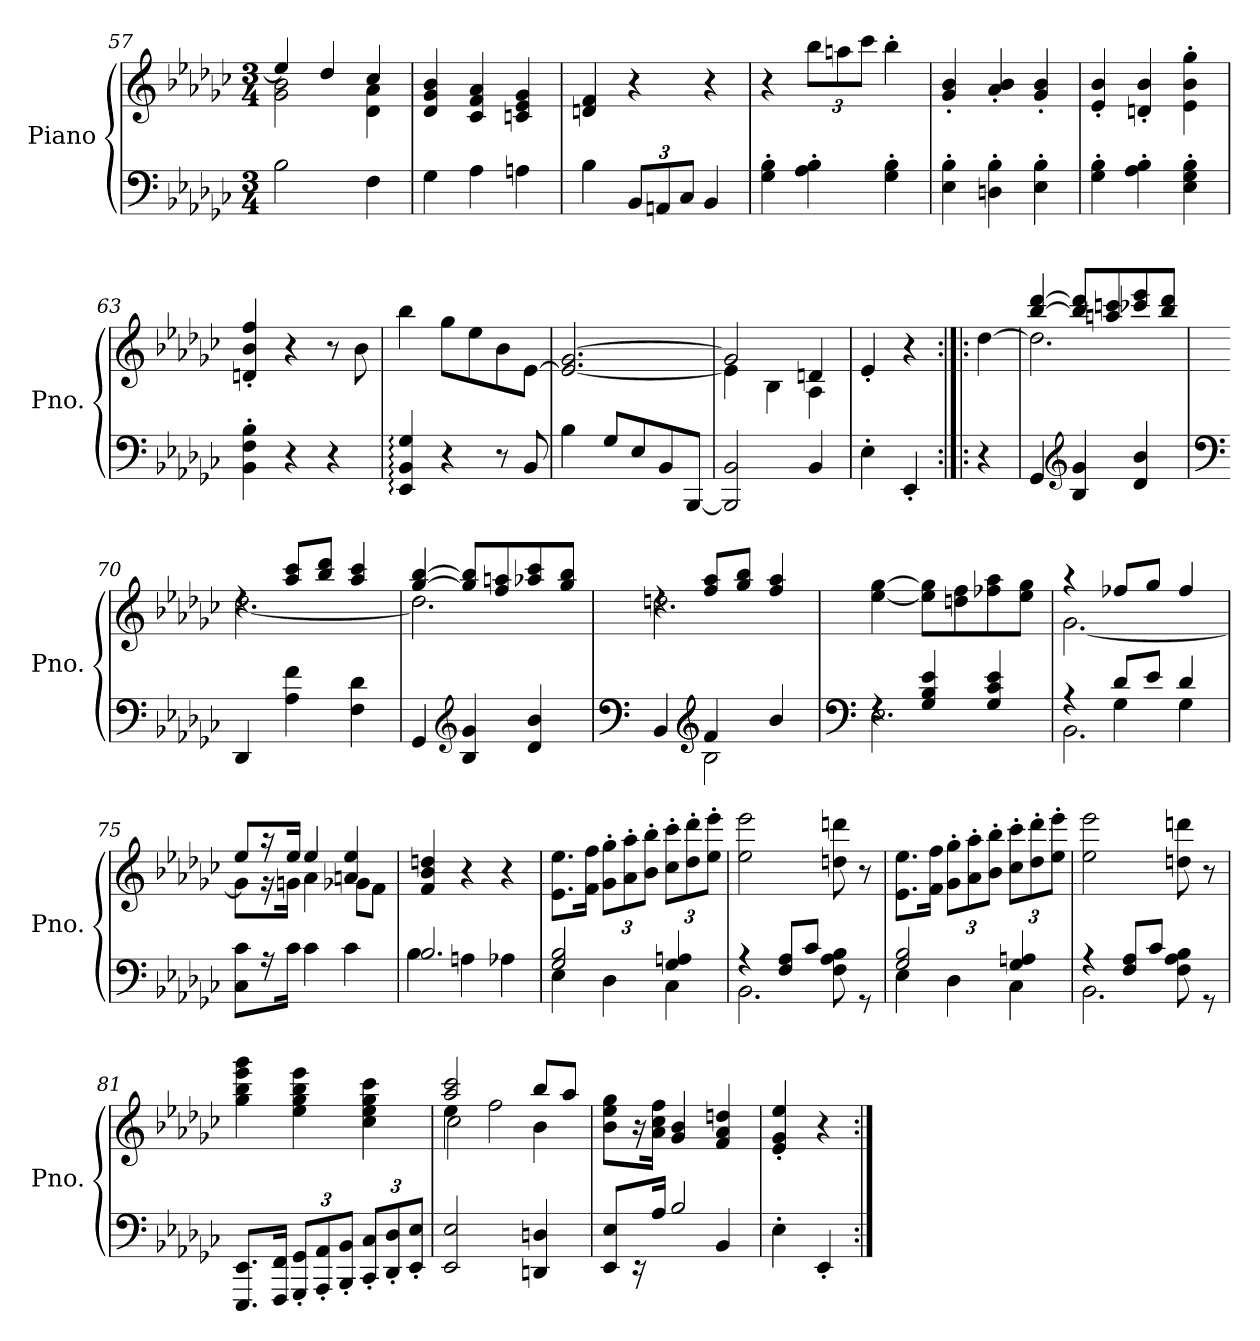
**kern	**kern
*part1	*part1
*staff2	*staff1
*I"Piano	*
*I'Pno.	*
*clefF4	*clefG2
*k[b-e-a-d-g-c-]	*k[b-e-a-d-g-c-]
*M3/4	*M3/4
=57	=57
*	*^
2B-\	4ee-/]	2g-\ 2b-\
.	4dd-/	.
4F\	4cc-/	4d-\ 4a-\
*	*v	*v
=58	=58
4G-\	4d-/ 4g-/ 4b-/
4A-\	4c-/ 4f/ 4a-/
4An\	4cn/ 4e-/ 4g-/
=59	=59
4B-\	4dn/ 4f/
*Xbrackettup	*
12BB-/L	4r
12AAn/	.
12C-/J	.
4BB-/	4r
=60	=60
4G-\' 4B-\'	4r
*	*Xbrackettup
4A-\' 4B-\'	12bb-\L
.	12aan\
.	12ccc-\J
4G-\' 4B-\'	4bb-'\
=61	=61
4E-\' 4B-\'	4g-/' 4b-/'
4Dn\' 4B-\'	4a-/' 4b-/'
4E-\' 4B-\'	4g-/' 4b-/'
=62	=62
4G-\' 4B-\'	4e-/' 4b-/'
4A-\' 4B-\'	4dn/' 4b-/'
4E-\' 4G-\' 4B-\'	4e-\' 4b-\' 4gg-\'
!!LO:LB:g=z
=63	=63
4BB-\' 4F\' 4B-\'	4dn/' 4b-/' 4ff/'
4r	4r
4r	8r
.	8b-\
=64	=64
4EE-/: 4BB-/: 4G-/:	4bb-\
4r	8gg-\L
.	8ee-\
8r	8b-\
8BB-/	[8e-\J
=65	=65
4B-\	2.e-/_ [2.g-/
8G-/L	.
8E-/	.
8BB-/	.
[8BBB-/J	.
=66	=66
*	*^
2BBB-/] 2BB-/	2g-/]	4e-\]
.	.	4B-\
4BB-/	4dn/	4A-\
*	*v	*v
=67	=67
4E-'\	4e-'/
4EE-'/	4r
=68:|!|:	=68:|!|:
4r	[4dd-\
=69	=69
*	*^
4GG-/	[4bb-/ [4ddd-/	2.dd-\]
*clefG2	*	*
4B-/ 4g-/	8bb-/] 8ddd-/]L	.
.	8aan/ 8cccn/	.
4d-/ 4b-/	8ccc-X/ 8eee-/	.
.	8bb-/ 8ddd-/J	.
=70	=70	=70
*clefF4	*	*
4DD-/	4rdd	[2.dd-\
4A-\ 4f\	8aa-/ 8ccc-/L	.
.	8bb-/ 8ddd-/J	.
4F\ 4d-\	4aa-/ 4ccc-/	.
=71	=71	=71
4GG-/	[4gg-/ [4bb-/	2.dd-\]
*clefG2	*	*
4B-/ 4g-/	8gg-/] 8bb-/]L	.
.	8ff/ 8aan/	.
4d-/ 4b-/	8aa-X/ 8ccc-/	.
.	8gg-/ 8bb-/J	.
!!LO:LB:g=z	!!
=72	=72	=72
*clefF4	*	*
*^	*	*
4BB-/	4ryy	4rdd	2.ddn\
*clefG2	*	*	*
4f/	2B-\	8ff/ 8aa-/L	.
.	.	8gg-/ 8bb-/J	.
4b-/	.	4ff/ 4aa-/	.
*	*	*v	*v
=73	=73	=73
*clefF4	*	*
4rF	2.E-\	[4ee-\ [4gg-\
4G-/ 4B-/ 4e-/	.	8ee-\] 8gg-\]L
.	.	8ddn\ 8ff\
4G-/ 4c-/ 4e-/	.	8ff-X\ 8aa-\
.	.	8ee-\ 8gg-\J
=74	=74	=74
*	*^	*^
4rA	4ryy	2.BB-\	4r	[2.g-\
8d-/L	4G-\	.	8ff-X/L	.
8e-/J	.	.	8gg-/J	.
4d-/	4G-\	.	4ff-/	.
*v	*v	*v	*	*
=75	=75	=75
8C-\ 8c-\L	8ee-/L	8g-\L]
16r	16r	16r
16c-\Jk	16ee-/Jk	16gn\Jk
4c-\	4ee-/	4a-\
4c-\	4an/ 4ee-/	8g-X\L
.	.	8f\J
*	*v	*v
=76	=76
*^	*
2.B-/	4B-\	4f/ 4b-/ 4ddn/
.	4An\	4r
.	4A-X\	4r
=77	=77	=77
2G-/ 2B-/	4E-\	8.e-\ 8.ee-\L
.	.	16f\ 16ff\Jk
.	4D-\	12g-\' 12gg-\'L
.	.	12a-\' 12aa-\'
.	.	12b-\' 12bb-\'J
4G-/ 4An/	4C-\	12cc-\' 12ccc-\'L
.	.	12dd-\' 12ddd-\'
.	.	12ee-\' 12eee-\'J
=78	=78	=78
4r	2.BB-\	2ee-\ 2eee-\
8F/ 8A-/L	.	.
8c-/J	.	.
8F\ 8A-\ 8B-\	.	8ddn\ 8dddn\
8rGG	.	8r
!!LO:LB:g=z
=79	=79	=79
2G-/ 2B-/	4E-\	8.e-\ 8.ee-\L
.	.	16f\ 16ff\Jk
.	4D-\	12g-\' 12gg-\'L
.	.	12a-\' 12aa-\'
.	.	12b-\' 12bb-\'J
4G-/ 4An/	4C-\	12cc-\' 12ccc-\'L
.	.	12dd-\' 12ddd-\'
.	.	12ee-\' 12eee-\'J
=80	=80	=80
4r	2.BB-\	2ee-\ 2eee-\
8F/ 8A-/L	.	.
8c-/J	.	.
8F\ 8A-\ 8B-\	.	8ddn\ 8dddn\
8rGG	.	8r
*v	*v	*
=81	=81
8.EEE-/ 8.EE-/L	4gg-\ 4bb-\ 4eee-\ 4ggg-\
16FFF/ 16FF/Jk	.
12GGG-/' 12GG-/'L	4ee-\ 4gg-\ 4bb-\ 4eee-\
12AAA-/' 12AA-/'	.
12BBB-/' 12BB-/'J	.
12CC-/' 12C-/'L	4cc-\ 4ee-\ 4gg-\ 4ccc-\
12DD-/' 12D-/'	.
12EE-/' 12E-/'J	.
=82	=82
*	*^
*	*	*^
2EE-/ 2E-/	2aa-/ 2ccc-/	4ee-\	2cc-\
.	.	2ff\	.
4DDn/ 4Dn/	8bb-/L	.	4b-\
.	8aa-/J	.	.
*	*v	*v	*v
=83	=83
*^	*
8EE-/ 8E-/L	2ryy	8b-\ 8ee-\ 8gg-\L
16rEE	.	16r
16A-/Jk	.	16a-\ 16cc-\ 16ff\Jk
2B-/	.	4g-/ 4b-/
.	4BB-/	4f/ 4a-/ 4ddn/
*v	*v	*
=84	=84
4E-'\	4e-/' 4g-/' 4ee-/'
4EE-'/	4r
=:|!	=:|!
*-	*-
